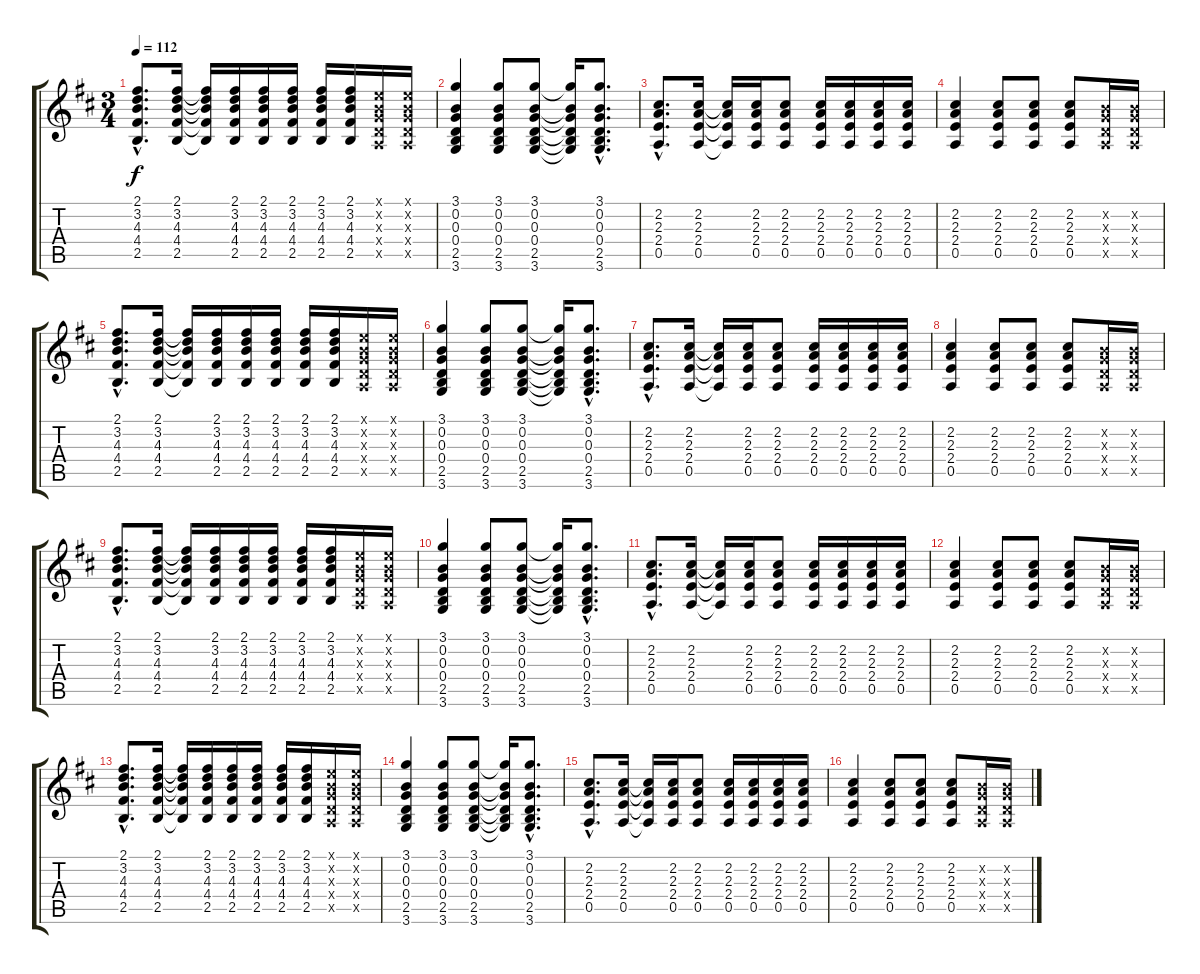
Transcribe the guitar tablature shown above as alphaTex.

\track "" {instrument electricguitarmuted}
\staff {score tabs}
\tuning (E4 B3 G3 D3 A2 E2) {hide}
\ts (3 4)
\tempo 112
\clef g2
\ks bminor
(2.1{hac} 3.2{hac} 4.3{hac} 4.4{hac} 2.5{hac}).8{d dy f volume 11 instrument acousticguitarsteel} (2.1 3.2 4.3 4.4 2.5).16 (2.1{t} 3.2{t} 4.3{t} 4.4{t} 2.5{t}).16 (2.1 3.2 4.3 4.4 2.5).16 (2.1 3.2 4.3 4.4 2.5).16 (2.1 3.2 4.3 4.4 2.5).16 (2.1 3.2 4.3 4.4 2.5).16 (2.1 3.2 4.3 4.4 2.5).16 (0.1{x} 0.2{x} 0.3{x} 0.4{x} 0.5{x}).16 (0.1{x} 0.2{x} 0.3{x} 0.4{x} 0.5{x}).16 |
(3.1 0.2 0.3 0.4 2.5 3.6).4{volume 11 instrument acousticguitarsteel} (3.1 0.2 0.3 0.4 2.5 3.6).8 (3.1 0.2 0.3 0.4 2.5 3.6).8 (3.1{t} 0.2{t} 0.3{t} 0.4{t} 2.5{t} 3.6{t}).16 (3.1{hac} 0.2{hac} 0.3{hac} 0.4{hac} 2.5{hac} 3.6{hac}).8{d} |
(2.2{hac} 2.3{hac} 2.4{hac} 0.5{hac}).8{d volume 11 instrument acousticguitarsteel} (2.2 2.3 2.4 0.5).16 (2.2{t} 2.3{t} 2.4{t} 0.5{t}).16 (2.2 2.3 2.4 0.5).16 (2.2 2.3 2.4 0.5).8 (2.2 2.3 2.4 0.5).16 (2.2 2.3 2.4 0.5).16 (2.2 2.3 2.4 0.5).16 (2.2 2.3 2.4 0.5).16 |
(2.2 2.3 2.4 0.5).4{volume 11 instrument acousticguitarsteel} (2.2 2.3 2.4 0.5).8 (2.2 2.3 2.4 0.5).8 (2.2 2.3 2.4 0.5).8 (0.2{x} 0.3{x} 0.4{x} 0.5{x}).16 (0.2{x} 0.3{x} 0.4{x} 0.5{x}).16 |
(2.1{hac} 3.2{hac} 4.3{hac} 4.4{hac} 2.5{hac}).8{d volume 11 instrument acousticguitarsteel} (2.1 3.2 4.3 4.4 2.5).16 (2.1{t} 3.2{t} 4.3{t} 4.4{t} 2.5{t}).16 (2.1 3.2 4.3 4.4 2.5).16 (2.1 3.2 4.3 4.4 2.5).16 (2.1 3.2 4.3 4.4 2.5).16 (2.1 3.2 4.3 4.4 2.5).16 (2.1 3.2 4.3 4.4 2.5).16 (0.1{x} 0.2{x} 0.3{x} 0.4{x} 0.5{x}).16 (0.1{x} 0.2{x} 0.3{x} 0.4{x} 0.5{x}).16 |
(3.1 0.2 0.3 0.4 2.5 3.6).4{volume 11 instrument acousticguitarsteel} (3.1 0.2 0.3 0.4 2.5 3.6).8 (3.1 0.2 0.3 0.4 2.5 3.6).8 (3.1{t} 0.2{t} 0.3{t} 0.4{t} 2.5{t} 3.6{t}).16 (3.1{hac} 0.2{hac} 0.3{hac} 0.4{hac} 2.5{hac} 3.6{hac}).8{d} |
(2.2{hac} 2.3{hac} 2.4{hac} 0.5{hac}).8{d volume 11 instrument acousticguitarsteel} (2.2 2.3 2.4 0.5).16 (2.2{t} 2.3{t} 2.4{t} 0.5{t}).16 (2.2 2.3 2.4 0.5).16 (2.2 2.3 2.4 0.5).8 (2.2 2.3 2.4 0.5).16 (2.2 2.3 2.4 0.5).16 (2.2 2.3 2.4 0.5).16 (2.2 2.3 2.4 0.5).16 |
(2.2 2.3 2.4 0.5).4{volume 11 instrument acousticguitarsteel} (2.2 2.3 2.4 0.5).8 (2.2 2.3 2.4 0.5).8 (2.2 2.3 2.4 0.5).8 (0.2{x} 0.3{x} 0.4{x} 0.5{x}).16 (0.2{x} 0.3{x} 0.4{x} 0.5{x}).16 |
(2.1{hac} 3.2{hac} 4.3{hac} 4.4{hac} 2.5{hac}).8{d volume 11 instrument acousticguitarsteel} (2.1 3.2 4.3 4.4 2.5).16 (2.1{t} 3.2{t} 4.3{t} 4.4{t} 2.5{t}).16 (2.1 3.2 4.3 4.4 2.5).16 (2.1 3.2 4.3 4.4 2.5).16 (2.1 3.2 4.3 4.4 2.5).16 (2.1 3.2 4.3 4.4 2.5).16 (2.1 3.2 4.3 4.4 2.5).16 (0.1{x} 0.2{x} 0.3{x} 0.4{x} 0.5{x}).16 (0.1{x} 0.2{x} 0.3{x} 0.4{x} 0.5{x}).16 |
(3.1 0.2 0.3 0.4 2.5 3.6).4{volume 11 instrument acousticguitarsteel} (3.1 0.2 0.3 0.4 2.5 3.6).8 (3.1 0.2 0.3 0.4 2.5 3.6).8 (3.1{t} 0.2{t} 0.3{t} 0.4{t} 2.5{t} 3.6{t}).16 (3.1{hac} 0.2{hac} 0.3{hac} 0.4{hac} 2.5{hac} 3.6{hac}).8{d} |
(2.2{hac} 2.3{hac} 2.4{hac} 0.5{hac}).8{d volume 11 instrument acousticguitarsteel} (2.2 2.3 2.4 0.5).16 (2.2{t} 2.3{t} 2.4{t} 0.5{t}).16 (2.2 2.3 2.4 0.5).16 (2.2 2.3 2.4 0.5).8 (2.2 2.3 2.4 0.5).16 (2.2 2.3 2.4 0.5).16 (2.2 2.3 2.4 0.5).16 (2.2 2.3 2.4 0.5).16 |
(2.2 2.3 2.4 0.5).4{volume 11 instrument acousticguitarsteel} (2.2 2.3 2.4 0.5).8 (2.2 2.3 2.4 0.5).8 (2.2 2.3 2.4 0.5).8 (0.2{x} 0.3{x} 0.4{x} 0.5{x}).16 (0.2{x} 0.3{x} 0.4{x} 0.5{x}).16 |
(2.1{hac} 3.2{hac} 4.3{hac} 4.4{hac} 2.5{hac}).8{d volume 11 instrument acousticguitarsteel} (2.1 3.2 4.3 4.4 2.5).16 (2.1{t} 3.2{t} 4.3{t} 4.4{t} 2.5{t}).16 (2.1 3.2 4.3 4.4 2.5).16 (2.1 3.2 4.3 4.4 2.5).16 (2.1 3.2 4.3 4.4 2.5).16 (2.1 3.2 4.3 4.4 2.5).16 (2.1 3.2 4.3 4.4 2.5).16 (0.1{x} 0.2{x} 0.3{x} 0.4{x} 0.5{x}).16 (0.1{x} 0.2{x} 0.3{x} 0.4{x} 0.5{x}).16 |
(3.1 0.2 0.3 0.4 2.5 3.6).4{volume 11 instrument acousticguitarsteel} (3.1 0.2 0.3 0.4 2.5 3.6).8 (3.1 0.2 0.3 0.4 2.5 3.6).8 (3.1{t} 0.2{t} 0.3{t} 0.4{t} 2.5{t} 3.6{t}).16 (3.1{hac} 0.2{hac} 0.3{hac} 0.4{hac} 2.5{hac} 3.6{hac}).8{d} |
(2.2{hac} 2.3{hac} 2.4{hac} 0.5{hac}).8{d volume 11 instrument acousticguitarsteel} (2.2 2.3 2.4 0.5).16 (2.2{t} 2.3{t} 2.4{t} 0.5{t}).16 (2.2 2.3 2.4 0.5).16 (2.2 2.3 2.4 0.5).8 (2.2 2.3 2.4 0.5).16 (2.2 2.3 2.4 0.5).16 (2.2 2.3 2.4 0.5).16 (2.2 2.3 2.4 0.5).16 |
(2.2 2.3 2.4 0.5).4{volume 11 instrument acousticguitarsteel} (2.2 2.3 2.4 0.5).8 (2.2 2.3 2.4 0.5).8 (2.2 2.3 2.4 0.5).8 (0.2{x} 0.3{x} 0.4{x} 0.5{x}).16 (0.2{x} 0.3{x} 0.4{x} 0.5{x}).16
